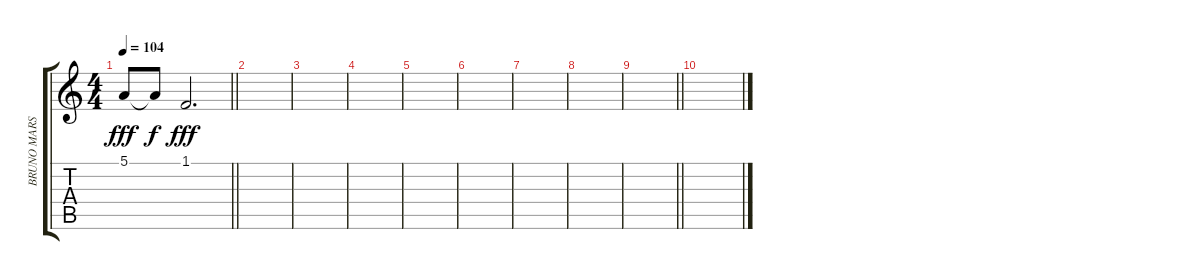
\track ("BRUNO MARS" "BRUNO MARS") {instrument synthvoice}
\staff {score tabs}
\tuning (E4 B3 G3 D3 A2 E2) {hide}
\ts (4 4)
\tempo 104
\clef g2
\barLineRight lightlight
\ks c
5.1.8{dy fff} 5.1{t}.8{dy f} 1.1.2{d dy fff} |
\section ("" "")
|
|
|
|
|
|
|
\barLineRight lightlight
|
\section ("" "")
